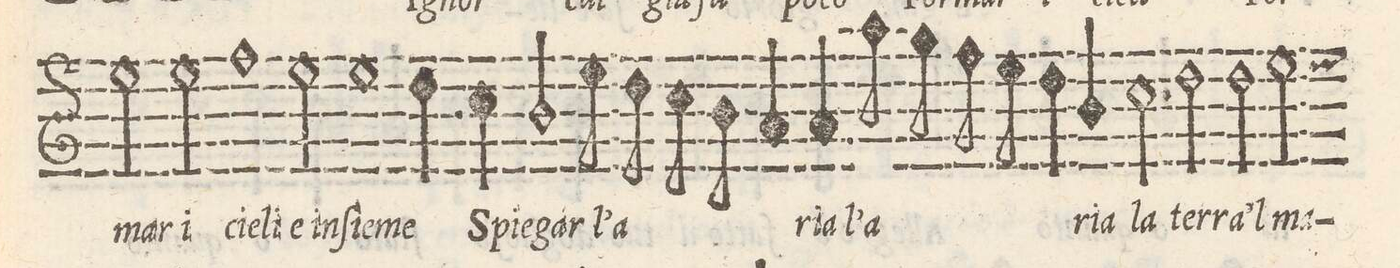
**kern	**text
*I"CANTO	*
*clefG2	*
*k[]	*
*met(C|)	*
*M2/1	*
2ee\	-mar
2ee\	i
1ff	cie-
=7-	=7-
2ee\	-li e
1ee	in-
4dd\	-ſie-
4ccny\	-me
=8-	=8-
2b/	Spie-
8ee\	-gar
8dd\	l'a-
8cc\	.
8b\	.
4a/	.
4a/	-ria
8aa\	l'a-
8gg\	.
8ff\	.
8ee\	.
=9-	=9-
4dd\	.
4b/	-ria
2.cc\	la
2dd\	ter-
2dd\	-ra'l
=10-	=10-
2ee\	ma-
*-	*-
